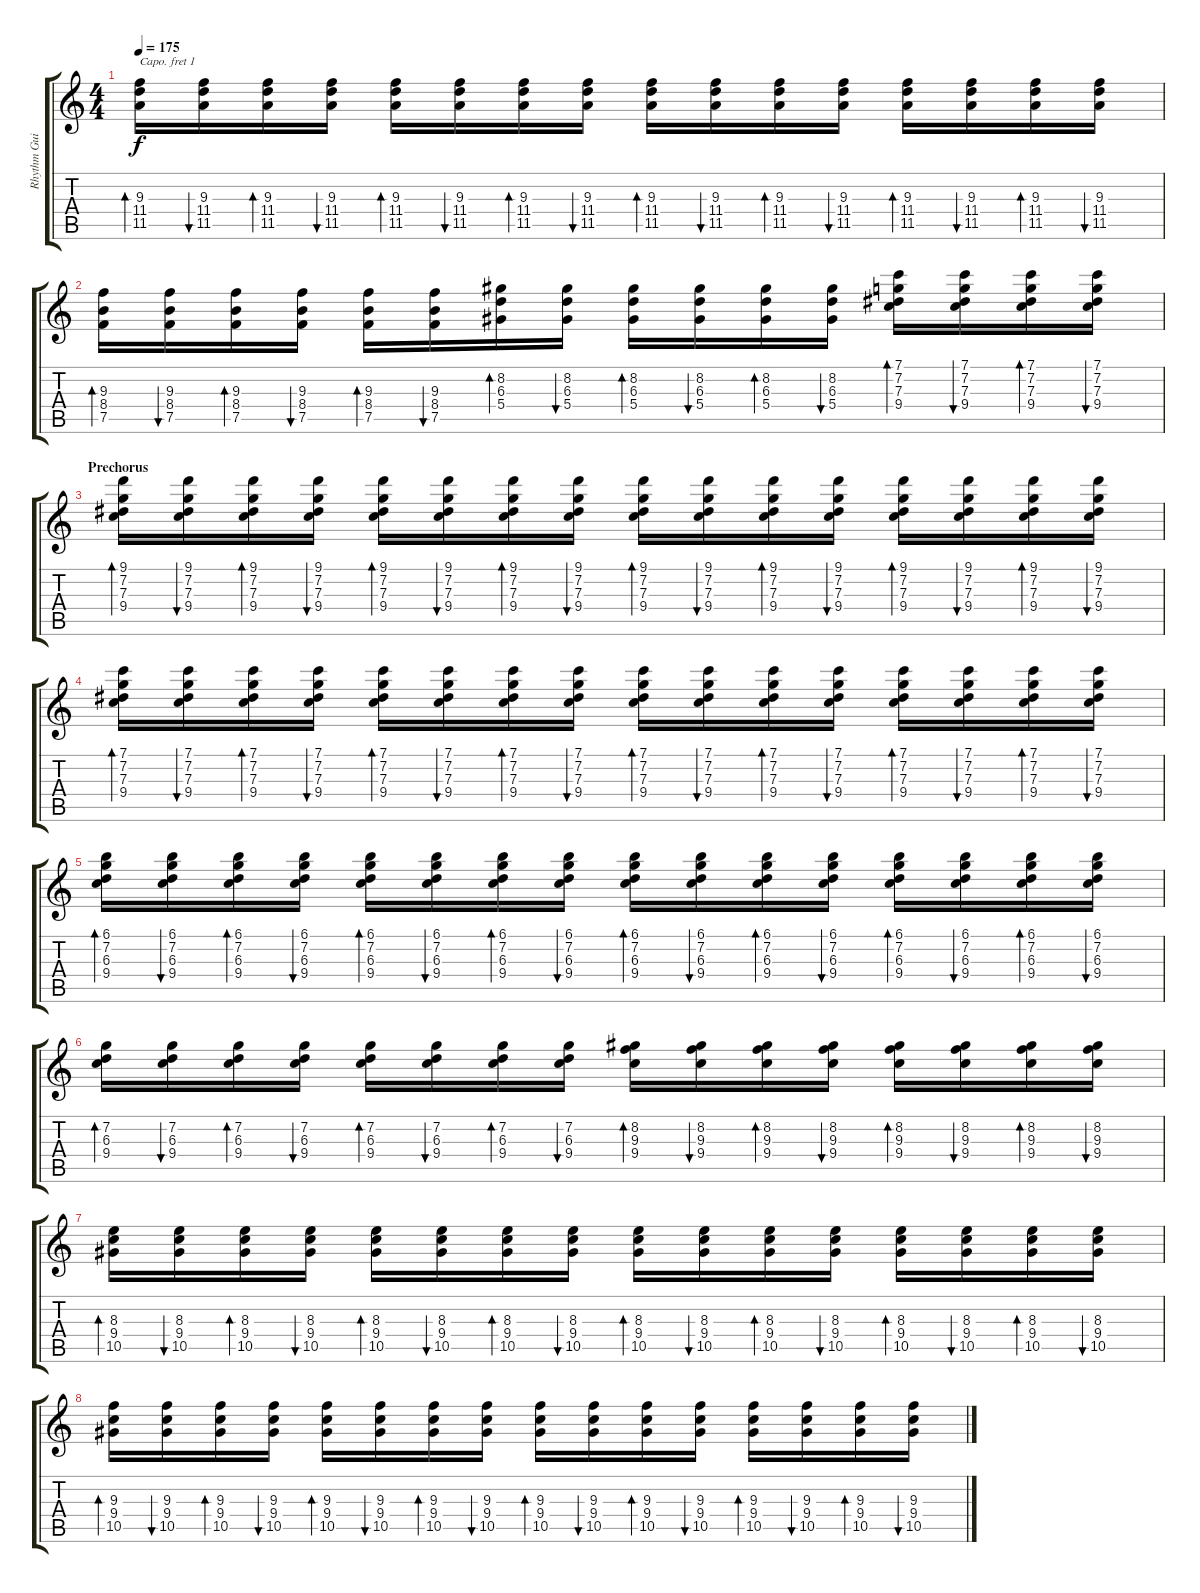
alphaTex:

\track ("Rhythm Guitar" "Rhythm Gui") {instrument distortionguitar}
\staff {score tabs}
\capo 1
\tuning (E4 B3 G3 D3 A2 E2) {hide}
\ts (4 4)
\tempo 175
\clef g2
\ks c
(9.3 11.4 11.5).16{bd 120 dy f} (9.3 11.4 11.5).16{bu 120} (9.3 11.4 11.5).16{bd 120} (9.3 11.4 11.5).16{bu 120} (9.3 11.4 11.5).16{bd 120} (9.3 11.4 11.5).16{bu 120} (9.3 11.4 11.5).16{bd 120} (9.3 11.4 11.5).16{bu 120} (9.3 11.4 11.5).16{bd 120} (9.3 11.4 11.5).16{bu 120} (9.3 11.4 11.5).16{bd 120} (9.3 11.4 11.5).16{bu 120} (9.3 11.4 11.5).16{bd 120} (9.3 11.4 11.5).16{bu 120} (9.3 11.4 11.5).16{bd 120} (9.3 11.4 11.5).16{bu 120} |
(9.3 8.4 7.5).16{bd 120} (9.3 8.4 7.5).16{bu 120} (9.3 8.4 7.5).16{bd 120} (9.3 8.4 7.5).16{bu 120} (9.3 8.4 7.5).16{bd 120} (9.3 8.4 7.5).16{bu 120} (8.2 6.3 5.4).16{bd 120} (8.2 6.3 5.4).16{bu 120} (8.2 6.3 5.4).16{bd 120} (8.2 6.3 5.4).16{bu 120} (8.2 6.3 5.4).16{bd 120} (8.2 6.3 5.4).16{bu 120} (7.1 7.2 7.3 9.4).16{bd 120} (7.1 7.2 7.3 9.4).16{bu 120} (7.1 7.2 7.3 9.4).16{bd 120} (7.1 7.2 7.3 9.4).16{bu 120} |
\section ("" "Prechorus")
(9.1 7.2 7.3 9.4).16{bd 120} (9.1 7.2 7.3 9.4).16{bu 120} (9.1 7.2 7.3 9.4).16{bd 120} (9.1 7.2 7.3 9.4).16{bu 120} (9.1 7.2 7.3 9.4).16{bd 120} (9.1 7.2 7.3 9.4).16{bu 120} (9.1 7.2 7.3 9.4).16{bd 120} (9.1 7.2 7.3 9.4).16{bu 120} (9.1 7.2 7.3 9.4).16{bd 120} (9.1 7.2 7.3 9.4).16{bu 120} (9.1 7.2 7.3 9.4).16{bd 120} (9.1 7.2 7.3 9.4).16{bu 120} (9.1 7.2 7.3 9.4).16{bd 120} (9.1 7.2 7.3 9.4).16{bu 120} (9.1 7.2 7.3 9.4).16{bd 120} (9.1 7.2 7.3 9.4).16{bu 120} |
(7.1 7.2 7.3 9.4).16{bd 120} (7.1 7.2 7.3 9.4).16{bu 120} (7.1 7.2 7.3 9.4).16{bd 120} (7.1 7.2 7.3 9.4).16{bu 120} (7.1 7.2 7.3 9.4).16{bd 120} (7.1 7.2 7.3 9.4).16{bu 120} (7.1 7.2 7.3 9.4).16{bd 120} (7.1 7.2 7.3 9.4).16{bu 120} (7.1 7.2 7.3 9.4).16{bd 120} (7.1 7.2 7.3 9.4).16{bu 120} (7.1 7.2 7.3 9.4).16{bd 120} (7.1 7.2 7.3 9.4).16{bu 120} (7.1 7.2 7.3 9.4).16{bd 120} (7.1 7.2 7.3 9.4).16{bu 120} (7.1 7.2 7.3 9.4).16{bd 120} (7.1 7.2 7.3 9.4).16{bu 120} |
(6.1 7.2 6.3 9.4).16{bd 120} (6.1 7.2 6.3 9.4).16{bu 120} (6.1 7.2 6.3 9.4).16{bd 120} (6.1 7.2 6.3 9.4).16{bu 120} (6.1 7.2 6.3 9.4).16{bd 120} (6.1 7.2 6.3 9.4).16{bu 120} (6.1 7.2 6.3 9.4).16{bd 120} (6.1 7.2 6.3 9.4).16{bu 120} (6.1 7.2 6.3 9.4).16{bd 120} (6.1 7.2 6.3 9.4).16{bu 120} (6.1 7.2 6.3 9.4).16{bd 120} (6.1 7.2 6.3 9.4).16{bu 120} (6.1 7.2 6.3 9.4).16{bd 120} (6.1 7.2 6.3 9.4).16{bu 120} (6.1 7.2 6.3 9.4).16{bd 120} (6.1 7.2 6.3 9.4).16{bu 120} |
(7.2 6.3 9.4).16{bd 120} (7.2 6.3 9.4).16{bu 120} (7.2 6.3 9.4).16{bd 120} (7.2 6.3 9.4).16{bu 120} (7.2 6.3 9.4).16{bd 120} (7.2 6.3 9.4).16{bu 120} (7.2 6.3 9.4).16{bd 120} (7.2 6.3 9.4).16{bu 120} (8.2 9.3 9.4).16{bd 120} (8.2 9.3 9.4).16{bu 120} (8.2 9.3 9.4).16{bd 120} (8.2 9.3 9.4).16{bu 120} (8.2 9.3 9.4).16{bd 120} (8.2 9.3 9.4).16{bu 120} (8.2 9.3 9.4).16{bd 240} (8.2 9.3 9.4).16{bu 120} |
(8.3 9.4 10.5).16{bd 120} (8.3 9.4 10.5).16{bu 120} (8.3 9.4 10.5).16{bd 120} (8.3 9.4 10.5).16{bu 120} (8.3 9.4 10.5).16{bd 120} (8.3 9.4 10.5).16{bu 120} (8.3 9.4 10.5).16{bd 120} (8.3 9.4 10.5).16{bu 120} (8.3 9.4 10.5).16{bd 120} (8.3 9.4 10.5).16{bu 120} (8.3 9.4 10.5).16{bd 120} (8.3 9.4 10.5).16{bu 120} (8.3 9.4 10.5).16{bd 120} (8.3 9.4 10.5).16{bu 120} (8.3 9.4 10.5).16{bd 120} (8.3 9.4 10.5).16{bu 120} |
(9.3 9.4 10.5).16{bd 120} (9.3 9.4 10.5).16{bu 120} (9.3 9.4 10.5).16{bd 120} (9.3 9.4 10.5).16{bu 120} (9.3 9.4 10.5).16{bd 120} (9.3 9.4 10.5).16{bu 120} (9.3 9.4 10.5).16{bd 120} (9.3 9.4 10.5).16{bu 120} (9.3 9.4 10.5).16{bd 120} (9.3 9.4 10.5).16{bu 120} (9.3 9.4 10.5).16{bd 120} (9.3 9.4 10.5).16{bu 120} (9.3 9.4 10.5).16{bd 120} (9.3 9.4 10.5).16{bu 120} (9.3 9.4 10.5).16{bd 120} (9.3 9.4 10.5).16{bu 120}
